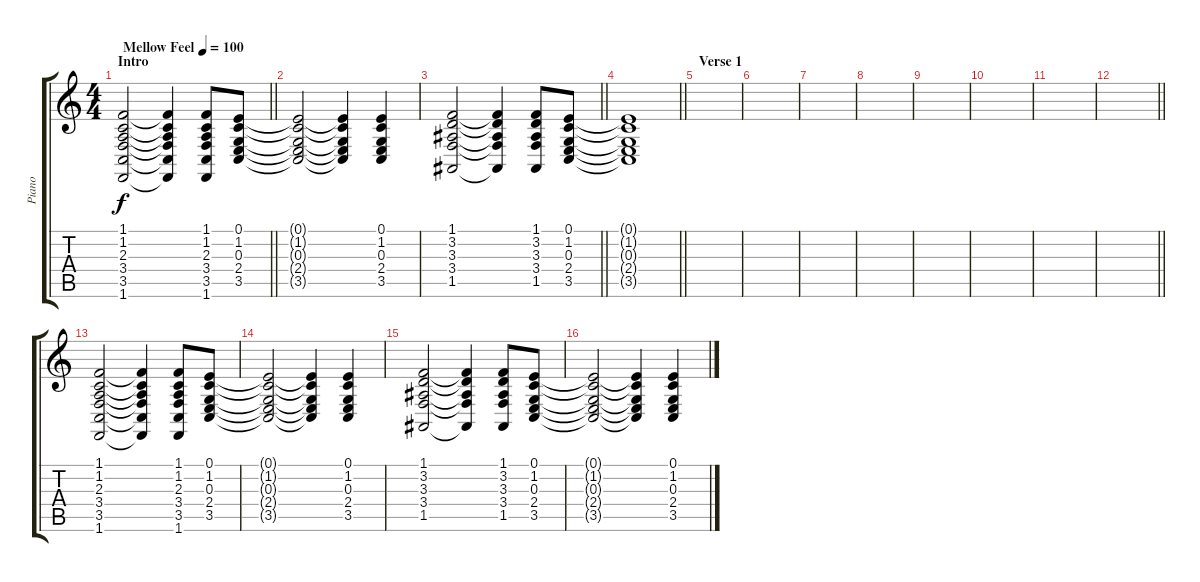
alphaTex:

\track ("Piano" "Piano") {instrument brightacousticpiano}
\staff {score tabs}
\tuning (E4 B3 G3 D3 A2 E2) {hide}
\ts (4 4)
\section ("" "Intro")
\tempo (100 "Mellow Feel")
\clef g2
\barLineRight lightlight
\ks c
(1.1 1.2 2.3 3.4 3.5 1.6).2{dy f instrument brightacousticpiano} (1.1{t} 1.2{t} 2.3{t} 3.4{t} 3.5{t} 1.6{t}).4 (1.1 1.2 2.3 3.4 3.5 1.6).8 (0.1 1.2 0.3 2.4 3.5).8 |
(0.1{t} 1.2{t} 0.3{t} 2.4{t} 3.5{t}).2 (0.1{t} 1.2{t} 0.3{t} 2.4{t} 3.5{t}).4 (0.1 1.2 0.3 2.4 3.5).4 |
\barLineRight lightlight
(1.1 3.2 3.3 3.4 1.5).2 (1.1{t} 3.2{t} 3.3{t} 3.4{t} 1.5{t}).4 (1.1 3.2 3.3 3.4 1.5).8 (0.1 1.2 0.3 2.4 3.5).8 |
\barLineRight lightlight
(0.1{t} 1.2{t} 0.3{t} 2.4{t} 3.5{t}).1 |
\section ("" "Verse 1")
|
|
|
|
|
|
|
\barLineRight lightlight
|
(1.1 1.2 2.3 3.4 3.5 1.6).2 (1.1{t} 1.2{t} 2.3{t} 3.4{t} 3.5{t} 1.6{t}).4 (1.1 1.2 2.3 3.4 3.5 1.6).8 (0.1 1.2 0.3 2.4 3.5).8 |
(0.1{t} 1.2{t} 0.3{t} 2.4{t} 3.5{t}).2 (0.1{t} 1.2{t} 0.3{t} 2.4{t} 3.5{t}).4 (0.1 1.2 0.3 2.4 3.5).4 |
(1.1 3.2 3.3 3.4 1.5).2 (1.1{t} 3.2{t} 3.3{t} 3.4{t} 1.5{t}).4 (1.1 3.2 3.3 3.4 1.5).8 (0.1 1.2 0.3 2.4 3.5).8 |
(0.1{t} 1.2{t} 0.3{t} 2.4{t} 3.5{t}).2 (0.1{t} 1.2{t} 0.3{t} 2.4{t} 3.5{t}).4 (0.1 1.2 0.3 2.4 3.5).4
